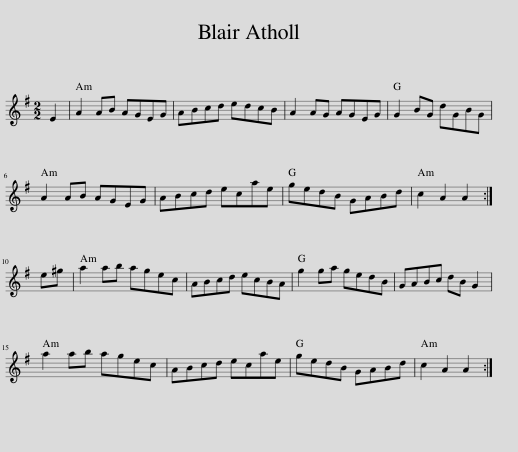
X:1
L:1/8
M:2/2
I:linebreak $
K:G
V:1 treble
V:1
 E2 | A2 AB AGEG | ABcd edcB | A2 AG AGEG | G2 BG dGBG |$ %5
 A2 AB AGEG | ABcd ecae | gedB GABd | c2 A2 A2 :|$ e^g | %10
 a2 ab agec | ABcd ecBA | g2 ga gedB | GABc dB G2 |$ a2 ab agec | %15
 ABcd ecae | gedB GABd | c2 A2 A2 :| %18
